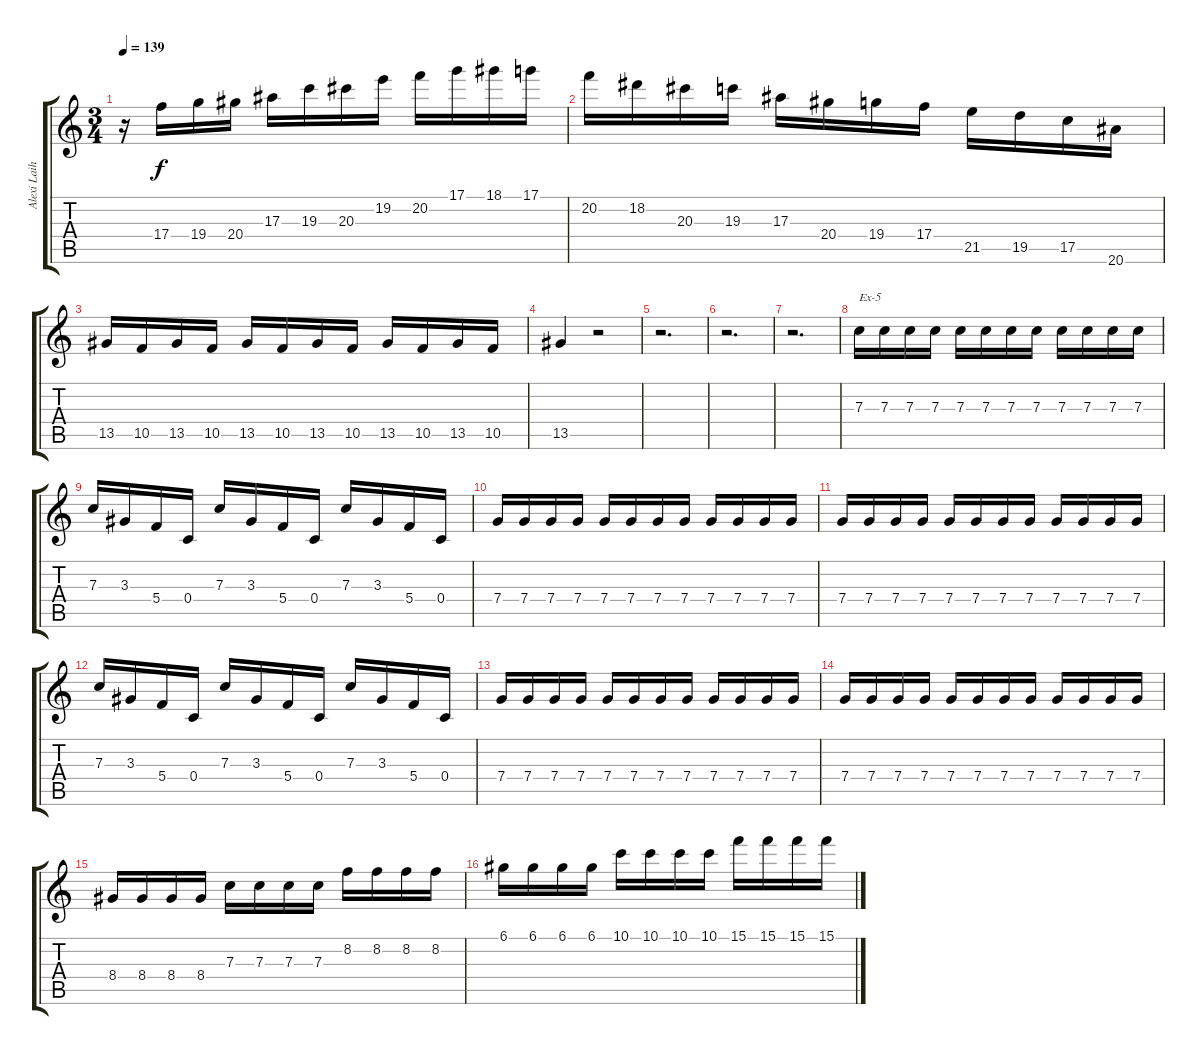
\track ("Alexi Laiho" "Alexi Laih") {instrument distortionguitar}
\staff {score tabs}
\tuning (D4 A3 F3 C3 G2 D2) {hide}
\ts (3 4)
\tempo 139
\clef g2
\ks c
r.16{dy f} 17.4.16 19.4.16 20.4.16 17.3.16 19.3.16 20.3.16 19.2.16 20.2.16 17.1.16 18.1.16 17.1.16 |
20.2.16 18.2.16 20.3.16 19.3.16 17.3.16 20.4.16 19.4.16 17.4.16 21.5.16 19.5.16 17.5.16 20.6.16 |
13.5.16 10.5.16 13.5.16 10.5.16 13.5.16 10.5.16 13.5.16 10.5.16 13.5.16 10.5.16 13.5.16 10.5.16 |
13.5.4 r.2 |
r.2{d} |
r.2{d} |
r.2{d} |
7.3.16{txt "Ex-5"} 7.3.16 7.3.16 7.3.16 7.3.16 7.3.16 7.3.16 7.3.16 7.3.16 7.3.16 7.3.16 7.3.16 |
7.3.16 3.3.16 5.4.16 0.4.16 7.3.16 3.3.16 5.4.16 0.4.16 7.3.16 3.3.16 5.4.16 0.4.16 |
7.4.16 7.4.16 7.4.16 7.4.16 7.4.16 7.4.16 7.4.16 7.4.16 7.4.16 7.4.16 7.4.16 7.4.16 |
7.4.16 7.4.16 7.4.16 7.4.16 7.4.16 7.4.16 7.4.16 7.4.16 7.4.16 7.4.16 7.4.16 7.4.16 |
7.3.16 3.3.16 5.4.16 0.4.16 7.3.16 3.3.16 5.4.16 0.4.16 7.3.16 3.3.16 5.4.16 0.4.16 |
7.4.16 7.4.16 7.4.16 7.4.16 7.4.16 7.4.16 7.4.16 7.4.16 7.4.16 7.4.16 7.4.16 7.4.16 |
7.4.16 7.4.16 7.4.16 7.4.16 7.4.16 7.4.16 7.4.16 7.4.16 7.4.16 7.4.16 7.4.16 7.4.16 |
8.4.16 8.4.16 8.4.16 8.4.16 7.3.16 7.3.16 7.3.16 7.3.16 8.2.16 8.2.16 8.2.16 8.2.16 |
6.1.16 6.1.16 6.1.16 6.1.16 10.1.16 10.1.16 10.1.16 10.1.16 15.1.16 15.1.16 15.1.16 15.1.16
